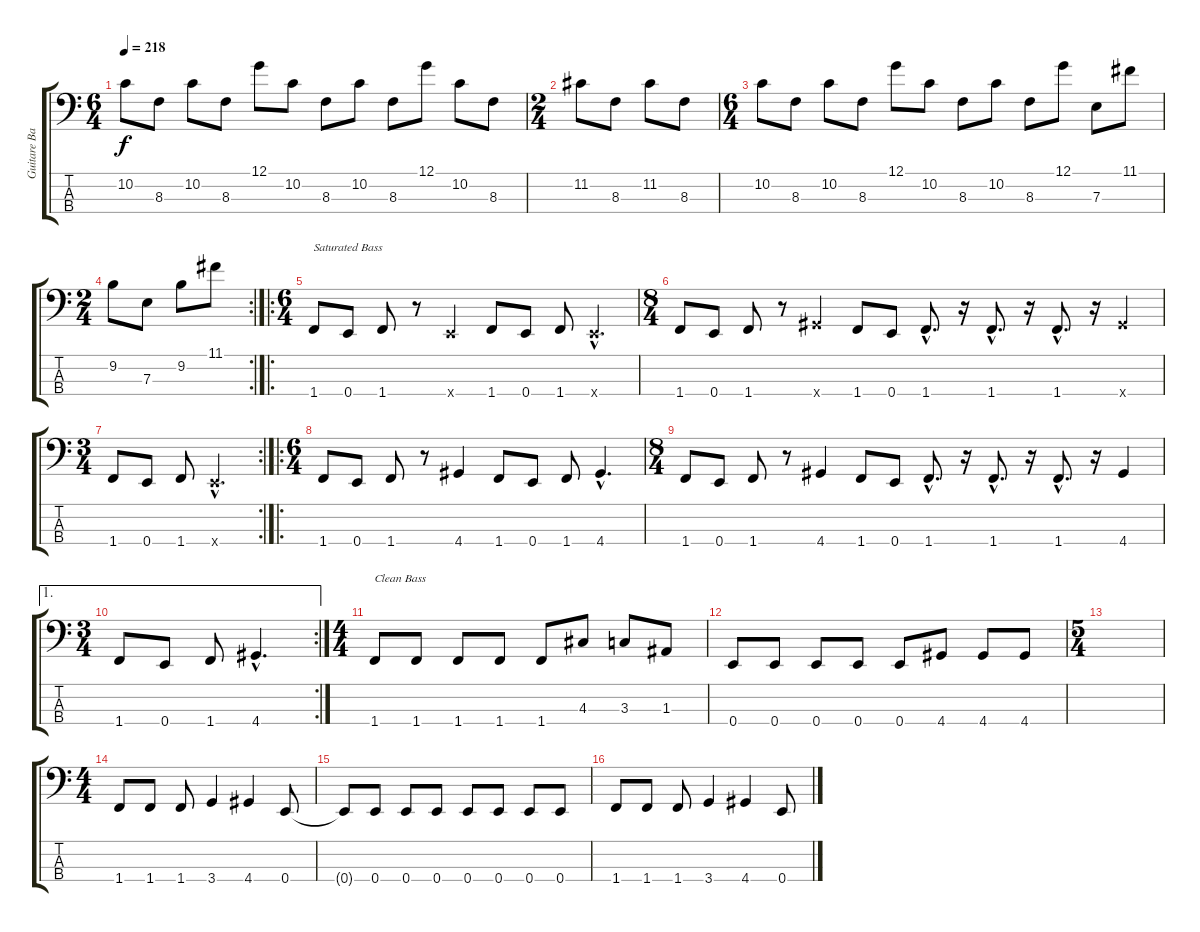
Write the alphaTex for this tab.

\track ("Guitare Basse" "Guitare Ba") {instrument electricbasspick}
\staff {score tabs}
\tuning (G2 D2 A1 E1) {hide}
\ts (6 4)
\tempo 218
\clef f4
\ks c
10.2.8{dy f} 8.3.8 10.2.8 8.3.8 12.1.8 10.2.8 8.3.8 10.2.8 8.3.8 12.1.8 10.2.8 8.3.8 |
\ts (2 4)
11.2.8 8.3.8 11.2.8 8.3.8 |
\ts (6 4)
10.2.8 8.3.8 10.2.8 8.3.8 12.1.8 10.2.8 8.3.8 10.2.8 8.3.8 12.1.8 7.3.8 11.1.8 |
\rc 2
\ts (2 4)
9.2.8 7.3.8 9.2.8 11.1.8 |
\ro
\ts (6 4)
1.4.8{txt "Saturated Bass" instrument lead8bassandlead} 0.4.8 1.4.8 r.8 0.4{x}.4 1.4.8 0.4.8 1.4.8 0.4{hac x}.4{d} |
\ts (8 4)
1.4.8 0.4.8 1.4.8 r.8 4.4{x}.4 1.4.8 0.4.8 1.4{hac}.8{d} r.16 1.4{hac}.8{d} r.16 1.4{hac}.8{d} r.16 4.4{x}.4 |
\rc 2
\ts (3 4)
1.4.8 0.4.8 1.4.8 0.4{hac x}.4{d} |
\ro
\ts (6 4)
1.4.8 0.4.8 1.4.8 r.8 4.4.4 1.4.8 0.4.8 1.4.8 4.4{hac}.4{d} |
\ts (8 4)
1.4.8 0.4.8 1.4.8 r.8 4.4.4 1.4.8 0.4.8 1.4{hac}.8{d} r.16 1.4{hac}.8{d} r.16 1.4{hac}.8{d} r.16 4.4.4 |
\ae 1
\rc 2
\ts (3 4)
1.4.8 0.4.8 1.4.8 4.4{hac}.4{d} |
\ts (4 4)
1.4.8{txt "Clean Bass" instrument electricbasspick} 1.4.8 1.4.8 1.4.8 1.4.8 4.3.8 3.3.8 1.3.8 |
0.4.8 0.4.8 0.4.8 0.4.8 0.4.8 4.4.8 4.4.8 4.4.8 |
\ts (5 4)
|
\ts (4 4)
1.4.8 1.4.8 1.4.8 3.4.4 4.4.4 0.4.8 |
0.4{t}.8 0.4.8 0.4.8 0.4.8 0.4.8 0.4.8 0.4.8 0.4.8 |
1.4.8 1.4.8 1.4.8 3.4.4 4.4.4 0.4.8
